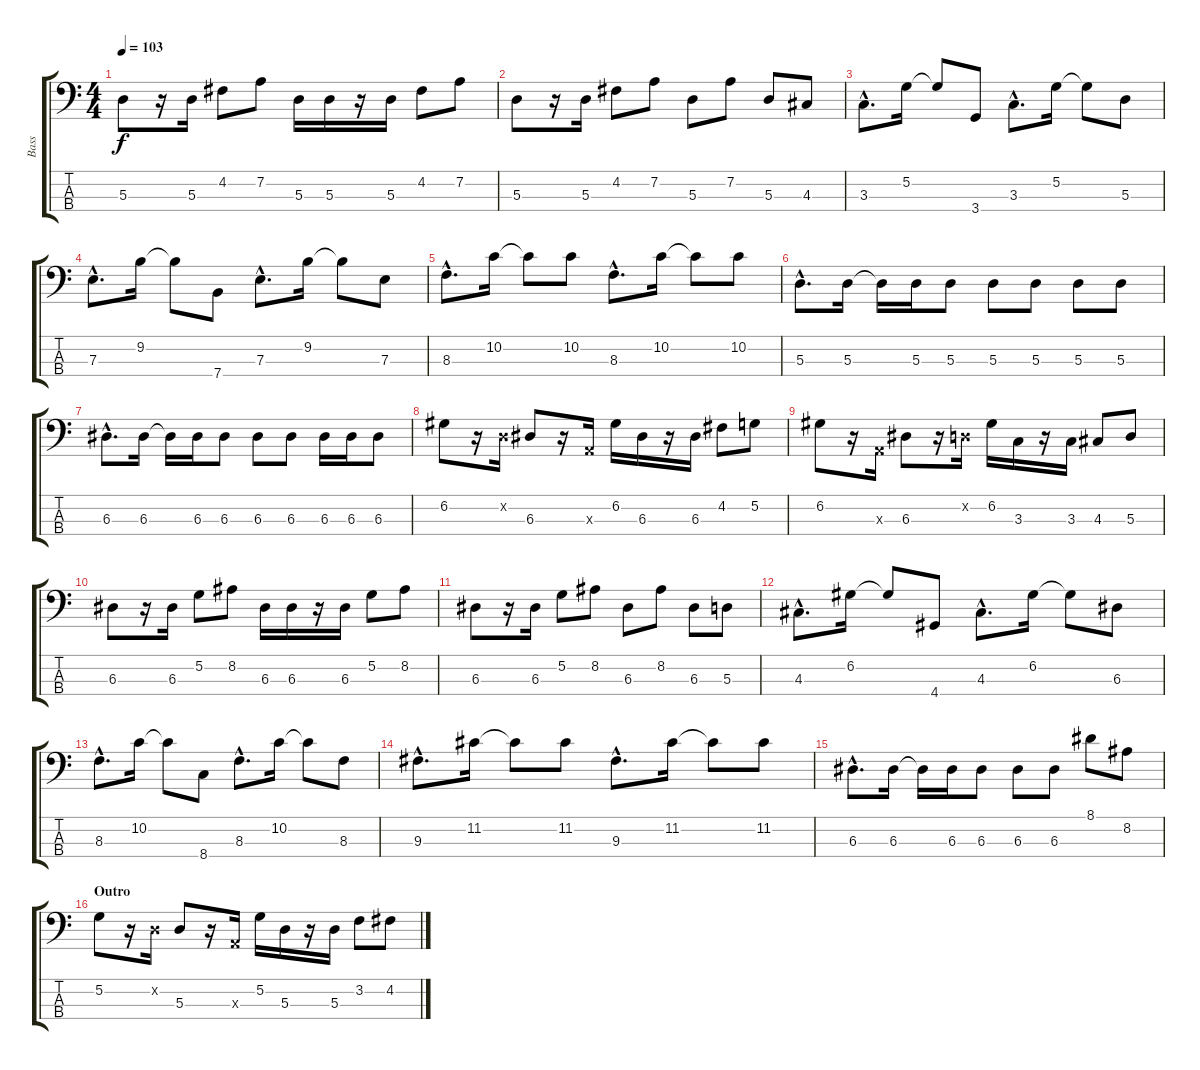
\track ("Bass" "Bass") {instrument electricbassfinger}
\staff {score tabs}
\tuning (G2 D2 A1 E1) {hide}
\ts (4 4)
\tempo 103
\clef f4
\ks c
5.3.8{dy f} r.16 5.3.16 4.2.8 7.2.8 5.3.16 5.3.16 r.16 5.3.16 4.2.8 7.2.8 |
5.3.8 r.16 5.3.16 4.2.8 7.2.8 5.3.8 7.2.8 5.3.8 4.3.8 |
3.3{hac}.8{d} 5.2.16 5.2{t}.8 3.4.8 3.3{hac}.8{d} 5.2.16 5.2{t}.8 5.3.8 |
7.3{hac}.8{d} 9.2.16 9.2{t}.8 7.4.8 7.3{hac}.8{d} 9.2.16 9.2{t}.8 7.3.8 |
8.3{hac}.8{d} 10.2.16 10.2{t}.8 10.2.8 8.3{hac}.8{d} 10.2.16 10.2{t}.8 10.2.8 |
5.3{hac}.8{d} 5.3.16 5.3{t}.16 5.3.16 5.3.8 5.3.8 5.3.8 5.3.8 5.3.8 |
6.3{hac}.8{d} 6.3.16 6.3{t}.16 6.3.16 6.3.8 6.3.8 6.3.8 6.3.16 6.3.16 6.3.8 |
6.2.8 r.16 0.2{x}.16 6.3.8 r.16 0.3{x}.16 6.2.16 6.3.16 r.16 6.3.16 4.2.8 5.2.8 |
6.2.8 r.16 0.3{x}.16 6.3.8 r.16 0.2{x}.16 6.2.16 3.3.16 r.16 3.3.16 4.3.8 5.3.8 |
6.3.8 r.16 6.3.16 5.2.8 8.2.8 6.3.16 6.3.16 r.16 6.3.16 5.2.8 8.2.8 |
6.3.8 r.16 6.3.16 5.2.8 8.2.8 6.3.8 8.2.8 6.3.8 5.3.8 |
4.3{hac}.8{d} 6.2.16 6.2{t}.8 4.4.8 4.3{hac}.8{d} 6.2.16 6.2{t}.8 6.3.8 |
8.3{hac}.8{d} 10.2.16 10.2{t}.8 8.4.8 8.3{hac}.8{d} 10.2.16 10.2{t}.8 8.3.8 |
9.3{hac}.8{d} 11.2.16 11.2{t}.8 11.2.8 9.3{hac}.8{d} 11.2.16 11.2{t}.8 11.2.8 |
6.3{hac}.8{d} 6.3.16 6.3{t}.16 6.3.16 6.3.8 6.3.8 6.3.8 8.1.8 8.2.8 |
\section ("" "Outro")
5.2.8 r.16 0.2{x}.16 5.3.8 r.16 0.3{x}.16 5.2.16 5.3.16 r.16 5.3.16 3.2.8 4.2.8
